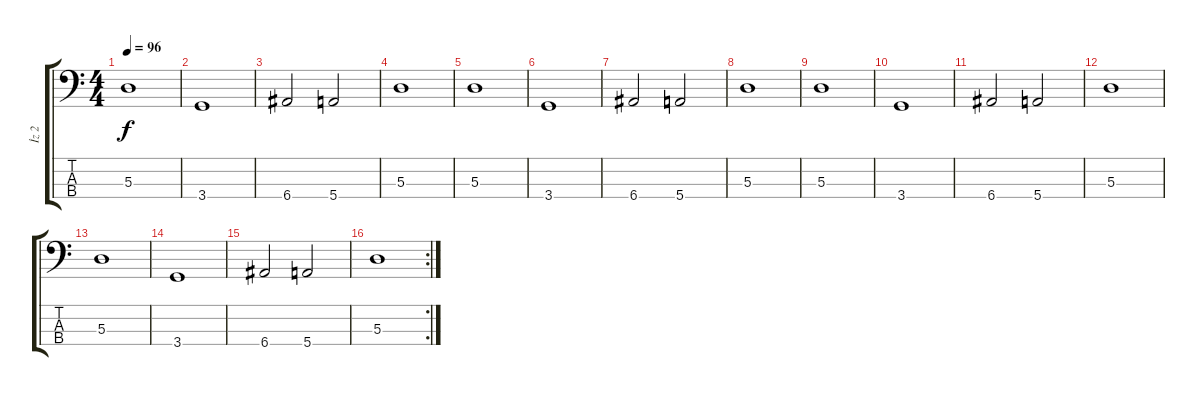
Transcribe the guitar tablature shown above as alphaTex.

\track ("İz 2" "İz 2") {instrument electricbassfinger}
\staff {score tabs}
\tuning (G2 D2 A1 E1) {hide}
\ts (4 4)
\tempo 96
\clef f4
\ks c
5.3.1{dy f} |
3.4.1 |
6.4.2 5.4.2 |
5.3.1 |
5.3.1 |
3.4.1 |
6.4.2 5.4.2 |
5.3.1 |
5.3.1 |
3.4.1 |
6.4.2 5.4.2 |
5.3.1 |
5.3.1 |
3.4.1 |
6.4.2 5.4.2 |
\rc 2
5.3.1
